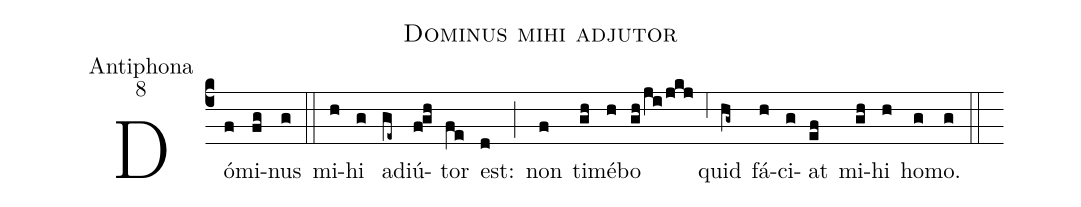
name:Dominus mihi adjutor;
office-part:Antiphona;
mode:8;
%%
(c4) Dó(f)mi(fg)nus(g) (::)
mi(h)hi(g) ad(ge~)iú(f!gh)tor(fe) est:(d) (;) non(f) ti(gh)mé(h)bo(gh/ji/jkj) (,6) quid(hg~) fá(h)ci(g)at(ef) mi(gh)hi(h) ho(g)mo.(g) (::)
